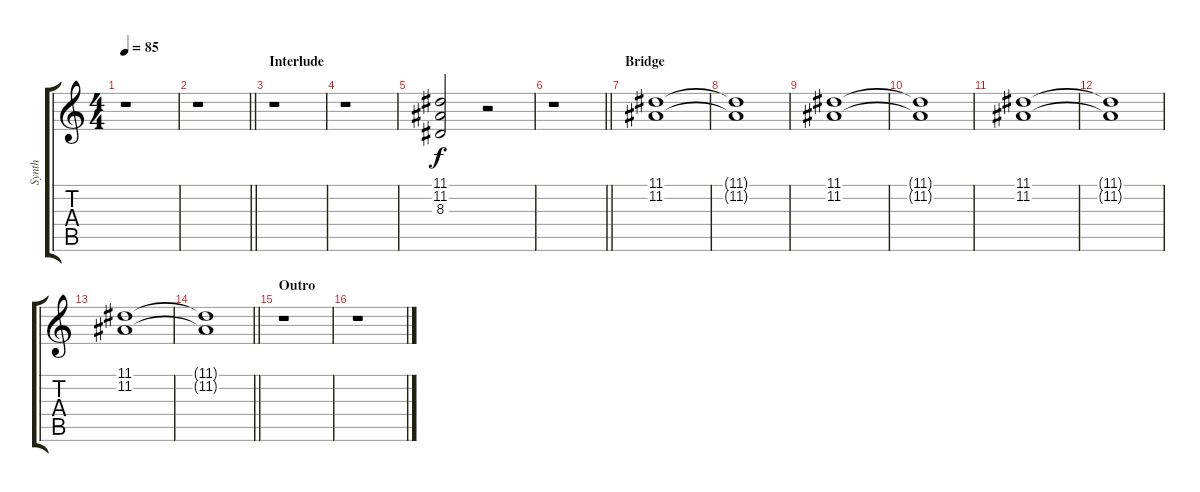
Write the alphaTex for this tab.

\track ("Synth" "Synth") {instrument choiraahs}
\staff {score tabs}
\tuning (E4 B3 G3 D3 A2 E2) {hide}
\ts (4 4)
\tempo 85
\clef g2
\ks c
r.1{dy f} |
\barLineRight lightlight
r.1 |
\section ("" "Interlude")
r.1 |
r.1 |
(11.1 11.2 8.3).2 r.2 |
\barLineRight lightlight
r.1 |
\section ("" "Bridge")
(11.1 11.2).1 |
(11.1{t} 11.2{t}).1 |
(11.1 11.2).1 |
(11.1{t} 11.2{t}).1 |
(11.1 11.2).1 |
(11.1{t} 11.2{t}).1 |
(11.1 11.2).1 |
\barLineRight lightlight
(11.1{t} 11.2{t}).1 |
\section ("" "Outro")
r.1 |
r.1
